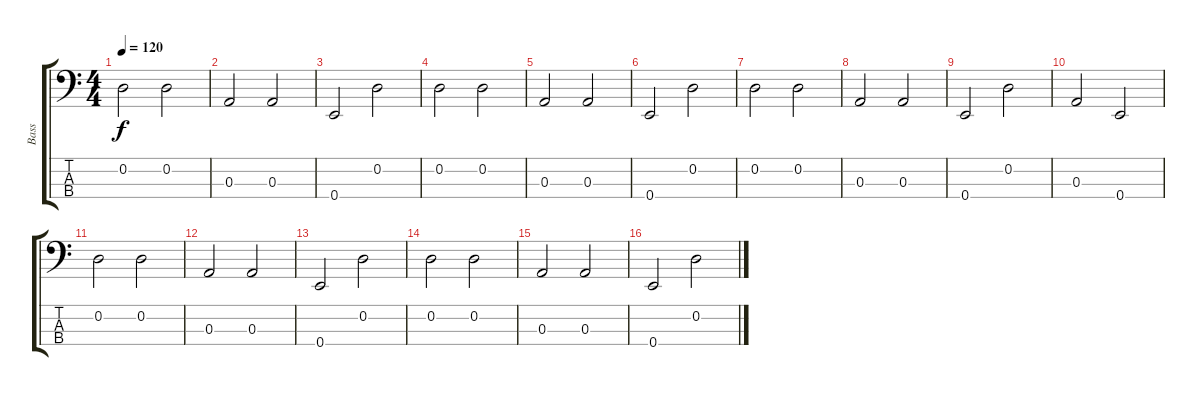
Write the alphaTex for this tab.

\track ("Bass" "Bass") {instrument electricbassfinger}
\staff {score tabs}
\tuning (G2 D2 A1 E1) {hide}
\ts (4 4)
\tempo 120
\clef f4
\ks c
0.2.2{dy f} 0.2.2 |
0.3.2 0.3.2 |
0.4.2 0.2.2 |
0.2.2 0.2.2 |
0.3.2 0.3.2 |
0.4.2 0.2.2 |
0.2.2 0.2.2 |
0.3.2 0.3.2 |
0.4.2 0.2.2 |
0.3.2 0.4.2 |
0.2.2 0.2.2 |
0.3.2 0.3.2 |
0.4.2 0.2.2 |
0.2.2 0.2.2 |
0.3.2 0.3.2 |
0.4.2 0.2.2
